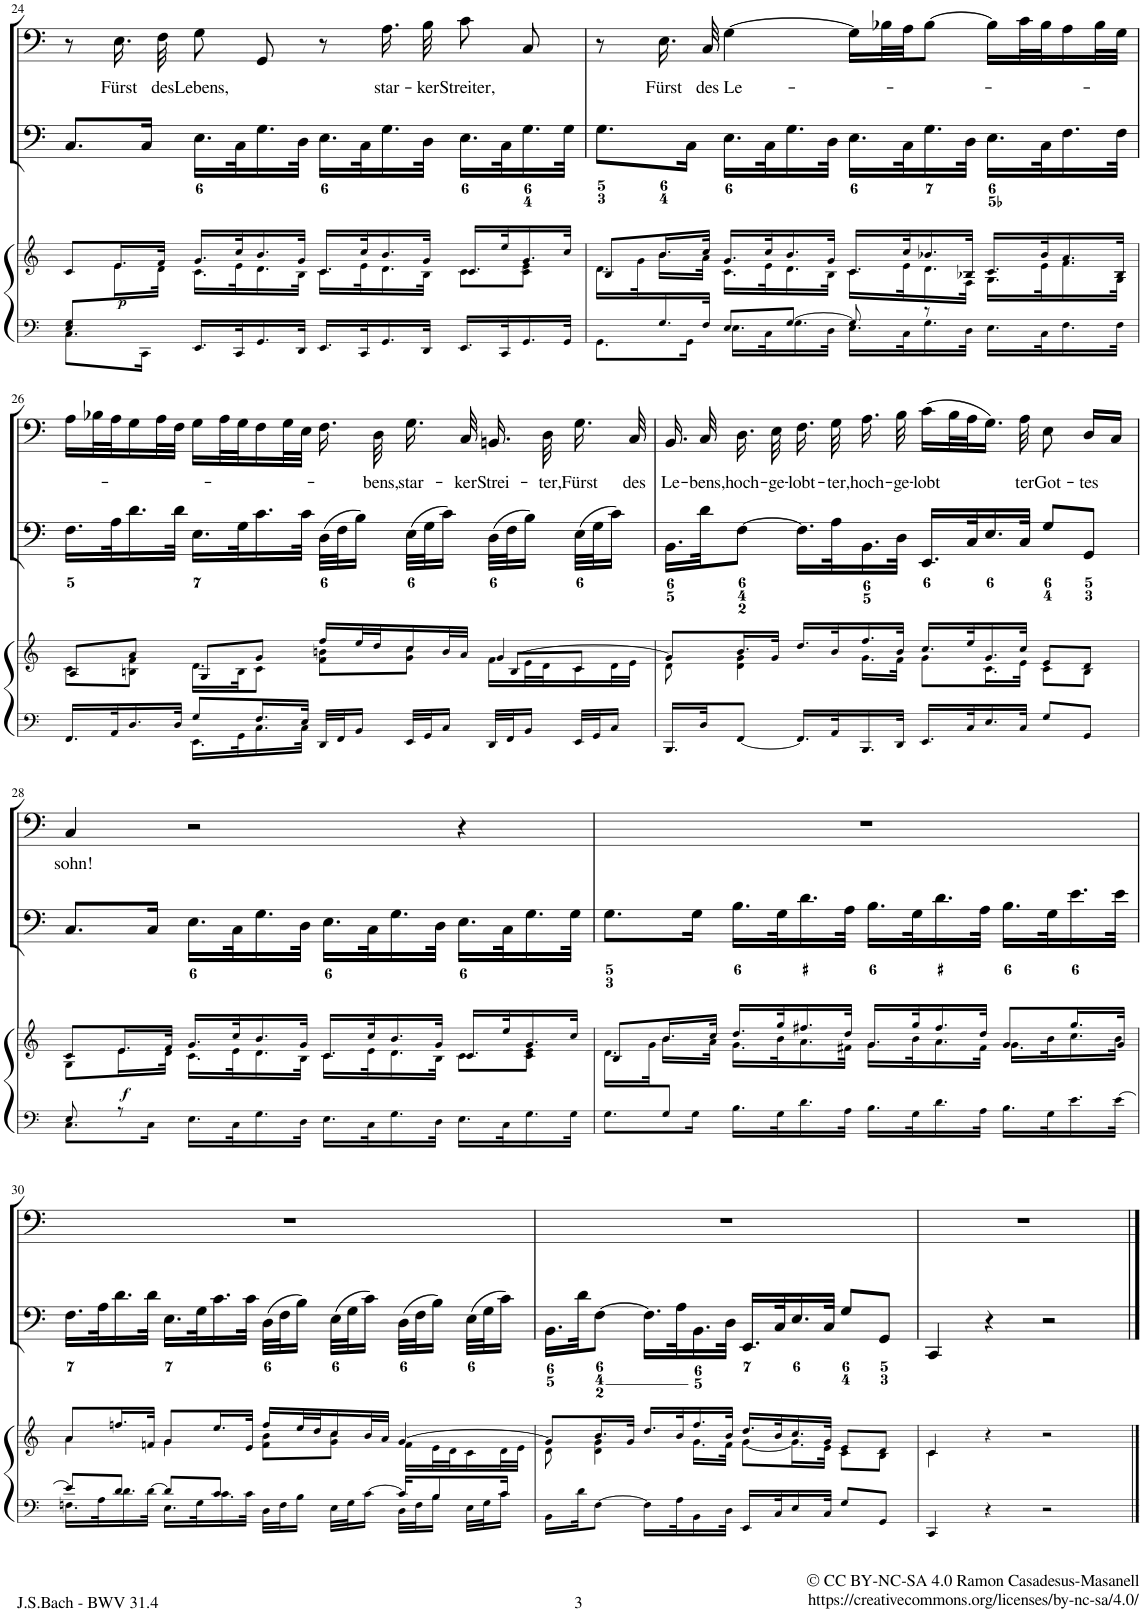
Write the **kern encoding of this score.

**kern	**kern	**dynam	**kern	**kern	**text
*part3	*part3	*part3	*part2	*part1	*part1
*staff4	*staff3	*staff3/4	*staff2	*staff1	*staff1
*I"Piano reduction	*	*	*I"Violoncello II.  e Continuo.	*I"Basso.	*
*I'Pno	*	*	*I'Vc	*	*
!!LO:PB:g=z
*clefF4	*clefG2	*	*clefF4	*clefF4	*
*k[]	*k[]	*	*k[]	*k[]	*
*M4/4	*M4/4	*	*M4/4	*M4/4	*
*met(c)	*met(c)	*	*met(c)	*met(c)	*
=24	=24	=24	=24	=24	=24
*^	*^	*	*	*	*
8E/ 8G/L	8.C\L	8c/L	8ryy	.	8.C/L	8r	.
!	!	!	!	!LO:DY:b	!	!	!LO:LY:b
2..ryy	.	16.e/L	16.e\L	p	.	16.E\	Fürst
.	16CC\Jk	.	.	.	16C/Jk	.	.
!	!	!	!	!	!	!	!LO:LY:b
.	.	32f/JJk	32d\JJk	.	.	32F\	des
!	!	!	!	!	!	!	!LO:LY:b
.	16.EE/LL	16.g/LL	16.c\LL	.	16.E\LL	8G\	Lebens,
.	32CC/K	32cc/K	32e\K	.	32C\K	.	.
.	16.GG/	16.b/	16.d\	.	16.G\	8GG/	.
.	32DD/JJk	32g/JJk	32B\JJk	.	32D\JJk	.	.
.	16.EE/LL	16.c/LL	16.c\LL	.	16.E\LL	8r	.
.	32CC/K	32cc/K	32e\K	.	32C\K	.	.
!	!	!	!	!	!	!	!LO:LY:b
.	16.GG/	16.b/	16.d\	.	16.G\	16.A\	star-
!	!	!	!	!	!	!	!LO:LY:b
.	32DD/JJk	32g/JJk	32B\JJk	.	32D\JJk	32B\	-ker
!	!	!	!	!	!	!	!LO:LY:b
.	16.EE/LL	16.c/LL	8c\L	.	16.E\LL	8c\	Streiter,
.	32CC/K	32ee/K	.	.	32C\K	.	.
.	16.GG/	16.g/	8c\ 8e\J	.	16.G\	8C/	.
.	32GG/JJk	32cc/JJk	.	.	32G\JJk	.	.
=25	=25	=25	=25	=25	=25	=25	=25
*	*^	*	*^	*	*	*	*
8ryy	4ryy	8.GG\L	8B/L	16.d\LL	8ryy	.	8.G\L	8r	.
.	.	.	.	32g\K	.	.	.	.	.
!	!	!	!	!	!	!	!	!	!LO:LY:b
16.G/	.	.	16.b/L	8ryy	16.b\LL	.	.	16.E\	Fürst
.	.	16GG\Jk	.	.	.	.	16C\Jk	.	.
!	!	!	!	!	!	!	!	!	!LO:LY:b
32F/JJk	.	.	32cc/JJk	.	32a\JJk	.	.	32C/	des
!	!	!	!	!	!	!	!	!	!LO:LY:b
2.ryy	8E/L	16.E\LL	16.g/LL	16.c\LL	4ryy	.	16.E\LL	[4G\	Le-
.	.	32C\K	32cc/K	32e\K	.	.	32C\K	.	.
.	[8G/J	16.G\	16.b/	16.d\	.	.	16.G\	.	.
.	.	32D\JJk	32g/JJk	32B\JJk	.	.	32D\JJk	.	.
.	8G/]	16.E\LL	16.c/LL	16.c\LL	2ryy	.	16.E\LL	16G\LL]	.
.	.	.	.	.	.	.	.	32B-X\L	.
.	.	32C\K	32cc/K	32e\K	.	.	32C\K	32A\JJ	.
.	8r	16.G\	16.b-X/	16.d\	.	.	16.G\	[8B-\J	.
.	.	32D\JJk	32B-X/JJk	32F\JJk	.	.	32D\JJk	.	.
.	4ryy	16.E\LL	16.c/LL	16.G\LL	.	.	16.E\LL	16B-\LL]	.
.	.	.	.	.	.	.	.	32c\L	.
.	.	32C\K	32b-/K	32e\K	.	.	32C\K	32B-\J	.
.	.	16.F\	16.a/	16.f\	.	.	16.F\	16A\	.
.	.	.	.	.	.	.	.	32B-\L	.
.	.	32F\JJk	32B-/JJk	32G\JJk	.	.	32F\JJk	32G\JJJ	.
*	*v	*v	*	*	*	*	*	*	*
!!LO:LB:g=z
=26	=26	=26	=26	=26	=26	=26	=26	=26
16.FF/LL	4ryy	8A/L	8c\L	2.ryy	.	16.F\LL	16A\LL	.
.	.	.	.	.	.	.	32B-X\L	.
32AA/K	.	.	.	.	.	32A\K	32A\J	.
16.D/	.	8a/J	8Bn\ 8f\J	.	.	16.d\	16G\	.
.	.	.	.	.	.	.	32A\L	.
32D/JJk	.	.	.	.	.	32d\JJk	32F\JJJ	.
8G/L	16.EE\LL	8G/L	16.d\LL	.	.	16.E\LL	16G\LL	.
.	.	.	.	.	.	.	32A\L	.
.	32GG\K	.	32B\JK	.	.	32G\K	32G\J	.
16.F/L	16.C\	8g/J	8c\J	.	.	16.c\	16F\	.
.	.	.	.	.	.	.	32G\L	.
32E/JJk	32C\JJk	.	.	.	.	32c\JJk	32E\JJJ	.
32DD/LLL	4ryy	16ff/LL	8f\ 8bn\L	.	.	(32D\LLL	16.F\	.
32FF/J	.	.	.	.	.	32F\J	.	.
16BB/JJ	.	32ee/L	.	.	.	16B\JJ)	.	.
!	!	!	!	!	!	!	!	!LO:LY:b
.	.	32dd/J	.	.	.	.	32D\	-bens,
!	!	!	!	!	!	!	!	!LO:LY:b
32EE/LLL	.	16cc/	8g\ 8cc\J	.	.	(32E\LLL	16.G\	star-
32GG/J	.	.	.	.	.	32G\J	.	.
16C/JJ	.	32b/L	.	.	.	16c\JJ)	.	.
!	!	!	!	!	!	!	!	!LO:LY:b
.	.	32a/JJJ	.	.	.	.	32C/	-ker
!	!	!	!	!	!	!	!	!LO:LY:b
32DD/LLL	4ryy	[4g/	16f\LL	8B/L	.	(32D\LLL	16.BBn/	Strei-
32FF/J	.	.	.	.	.	32F\J	.	.
16BB/JJ	.	.	32e\L	.	.	16B\JJ)	.	.
!	!	!	!	!	!	!	!	!LO:LY:b
.	.	.	32d\J	.	.	.	32D\	-ter,
!	!	!	!	!	!	!	!	!LO:LY:b
32EE/LLL	.	.	16c\	8c/J	.	(32E\LLL	16.G\	Fürst
32GG/J	.	.	.	.	.	32G\J	.	.
16C/JJ	.	.	32d\L	.	.	16c\JJ)	.	.
!	!	!	!	!	!	!	!	!LO:LY:b
.	.	.	32e\JJJ	.	.	.	32C/	des
*v	*v	*	*	*	*	*	*	*
*	*	*v	*v	*	*	*	*
=27	=27	=27	=27	=27	=27	=27
!	!	!	!	!	!	!LO:LY:b
16.BBB/LL	8g/L]	8d\	.	16.BB\LL	16.BB/	Le-
!	!	!	!	!	!	!LO:LY:b
32D/JK	.	.	.	32d\JK	32C/	-bens,
!	!	!	!	!	!	!LO:LY:b
[8FF/J	16.b/L	4d\ 4g\	.	[8F\J	16.D\	hoch-
!	!	!	!	!	!	!LO:LY:b
.	32g/JJk	.	.	.	32E\	-ge-
!	!	!	!	!	!	!LO:LY:b
16.FF/LL]	16.dd/LL	.	.	16.F\LL]	16.F\	-lobt-
!	!	!	!	!	!	!LO:LY:b
32AA/K	32b/K	.	.	32A\K	32G\	-ter,
!	!	!	!	!	!	!LO:LY:b
16.BBB/	16.ff/	16.g\LL	.	16.BB\	16.A\	hoch-
!	!	!	!	!	!	!LO:LY:b
32DD/JJk	32b/JJk	32f\JJk	.	32D\JJk	32B\	-ge-
!	!	!	!	!	!	!LO:LY:b
16.EE/LL	16.cc/LL	8g\L	.	16.EE/LL	(16c\LL	-lobt
.	.	.	.	.	32B\L	.
32C/K	32ee/K	.	.	32C/K	32A\J	.
16.E/	16.g/	16.c\L	.	16.E/	16.G\JJ)	.
!	!	!	!	!	!	!LO:LY:b
32C/JJk	32cc/JJk	32e\JJk	.	32C/JJk	32A\	ter
!	!	!	!	!	!	!LO:LY:b
8G/L	8e/L	8c\L	.	8G/L	8E\	Got-
!	!	!	!	!	!	!LO:LY:b
8GG/J	8d/J	8B\J	.	8GG/J	16D/LL	-tes
.	.	.	.	.	16C/JJ	.
!!LO:LB:g=z
=28	=28	=28	=28	=28	=28	=28
*^	*	*	*	*	*	*
!	!	!	!	!	!	!	!LO:LY:b
8E/	8.C\L	8c/L	8G\L	.	8.C/L	4C/	sohn!
!	!	!	!	!LO:DY:b	!	!	!
8r	.	16.e/L	16.e\L	f	.	.	.
.	16C\Jk	.	.	.	16C/Jk	.	.
.	.	32f/JJk	32d\JJk	.	.	.	.
16.E\LL	4ryy	16.g/LL	16.c\LL	.	16.E\LL	2r	.
32C\K	.	32cc/K	32e\K	.	32C\K	.	.
16.G\	.	16.b/	16.d\	.	16.G\	.	.
32D\JJk	.	32g/JJk	32B\JJk	.	32D\JJk	.	.
16.E\LL	2ryy	16.c/LL	16.c\LL	.	16.E\LL	.	.
32C\K	.	32cc/K	32e\K	.	32C\K	.	.
16.G\	.	16.b/	16.d\	.	16.G\	.	.
32D\JJk	.	32g/JJk	32B\JJk	.	32D\JJk	.	.
16.E\LL	.	16.c/LL	8c\L	.	16.E\LL	4r	.
32C\K	.	32ee/K	.	.	32C\K	.	.
16.G\	.	16.g/	8c\ 8e\J	.	16.G\	.	.
32G\JJk	.	32cc/JJk	.	.	32G\JJk	.	.
=29	=29	=29	=29	=29	=29	=29	=29
*	*	*	*^	*	*	*	*
8ryy	8.G\L	8B/L	16.d\LL	8ryy	.	8.G\L	1r	.
.	.	.	32g\JK	.	.	.	.	.
8G/J	.	16.b/L	8ryy	16.b\LL	.	.	.	.
.	16G\Jk	.	.	.	.	16G\Jk	.	.
.	.	32cc/JJk	.	32a\JJk	.	.	.	.
2.ryy	16.B\LL	16.dd/LL	16.g\LL	4ryy	.	16.B\LL	.	.
.	32G\K	32gg/K	32b\K	.	.	32G\K	.	.
.	16.d\	16.ff#X/	16.a\	.	.	16.d\	.	.
.	32A\JJk	32dd/JJk	32f#X\JJk	.	.	32A\JJk	.	.
.	16.B\LL	16.g/LL	16.g\LL	2ryy	.	16.B\LL	.	.
.	32G\K	32gg/K	32b\K	.	.	32G\K	.	.
.	16.d\	16.ff#/	16.a\	.	.	16.d\	.	.
.	32A\JJk	32dd/JJk	32f#\JJk	.	.	32A\JJk	.	.
.	16.B\LL	8g/L	16.g\LL	.	.	16.B\LL	.	.
.	32G\K	.	32b\K	.	.	32G\K	.	.
.	16.e\	16.gg/L	16.cc\	.	.	16.e\	.	.
.	[>32e\JJk	32g/JJk	32b\JJk	.	.	32e\JJk	.	.
*	*	*	*v	*v	*	*	*	*
!!LO:LB:g=z
=30	=30	=30	=30	=30	=30	=30	=30
8e/L]	16.Fn\LL	8a/L	4a\	.	16.F\LL	1r	.
.	32A\K	.	.	.	32A\K	.	.
8d/J	16.d\	16.ffn/L	.	.	16.d\	.	.
.	[>32d\JJk	32fn/JJk	.	.	32d\JJk	.	.
8d/L]	16.E\LL	8g/L	4g\	.	16.E\LL	.	.
.	32G\K	.	.	.	32G\K	.	.
8c/J	16.c\	16.ee/L	.	.	16.c\	.	.
.	32c\JJk	32e/JJk	.	.	32c\JJk	.	.
4ryy	32D\LLL	16ff/LL	8f\ 8b\L	.	(32D\LLL	.	.
.	32F\J	.	.	.	32F\J	.	.
.	16B\JJ	32ee/L	.	.	16B\JJ)	.	.
.	.	32dd/J	.	.	.	.	.
.	32E\LLL	16cc/	8g\ 8cc\J	.	(32E\LLL	.	.
.	32G\J	.	.	.	32G\J	.	.
.	[>16c\JJ	32b/L	.	.	16c\JJ)	.	.
.	.	32a/JJJ	.	.	.	.	.
16c/KL]	32D\LLL	[4g/	16f\LL	.	(32D\LLL	.	.
.	32F\J	.	.	.	32F\J	.	.
8B/	16B\JJ	.	32e\L	.	16B\JJ)	.	.
.	.	.	32d\J	.	.	.	.
.	32E\LLL	.	16c\	.	(32E\LLL	.	.
.	32G\J	.	.	.	32G\J	.	.
16c/Jk	16c\JJ	.	32d\L	.	16c\JJ)	.	.
.	.	.	32e\JJJ	.	.	.	.
*v	*v	*	*	*	*	*	*
=31	=31	=31	=31	=31	=31	=31
16.BB\LL	8g/L]	8d\	.	16.BB\LL	1r	.
32d\JK	.	.	.	32d\JK	.	.
[>8F\J	16.b/L	4d\ 4g\	.	[8F\J	.	.
.	32g/JJk	.	.	.	.	.
16.F\LL]	16.dd/LL	.	.	16.F\LL]	.	.
32A\K	32b/K	.	.	32A\K	.	.
16.BB\	16.ff/	16.g\LL	.	16.BB\	.	.
32D\JJk	32b/JJk	32f\JJk	.	32D\JJk	.	.
16.EE/LL	16.dd/LL	[8g\L	.	16.EE/LL	.	.
32C/K	32b/K	.	.	32C/K	.	.
16.E/	16.cc/	16.g\L]	.	16.E/	.	.
32C/JJk	32g/JJk	32e\JJk	.	32C/JJk	.	.
8G/L	8e/L	8c\L	.	8G/L	.	.
8GG/J	8d/J	8B\J	.	8GG/J	.	.
=32	=32	=32	=32	=32	=32	=32
4CC/	4c/	4c\	.	4CC/	1r	.
4r	4r	4ryy	.	4r	.	.
2r	2r	2ryy	.	2r	.	.
*	*v	*v	*	*	*	*
==	==	==	==	==	==
*-	*-	*-	*-	*-	*-
